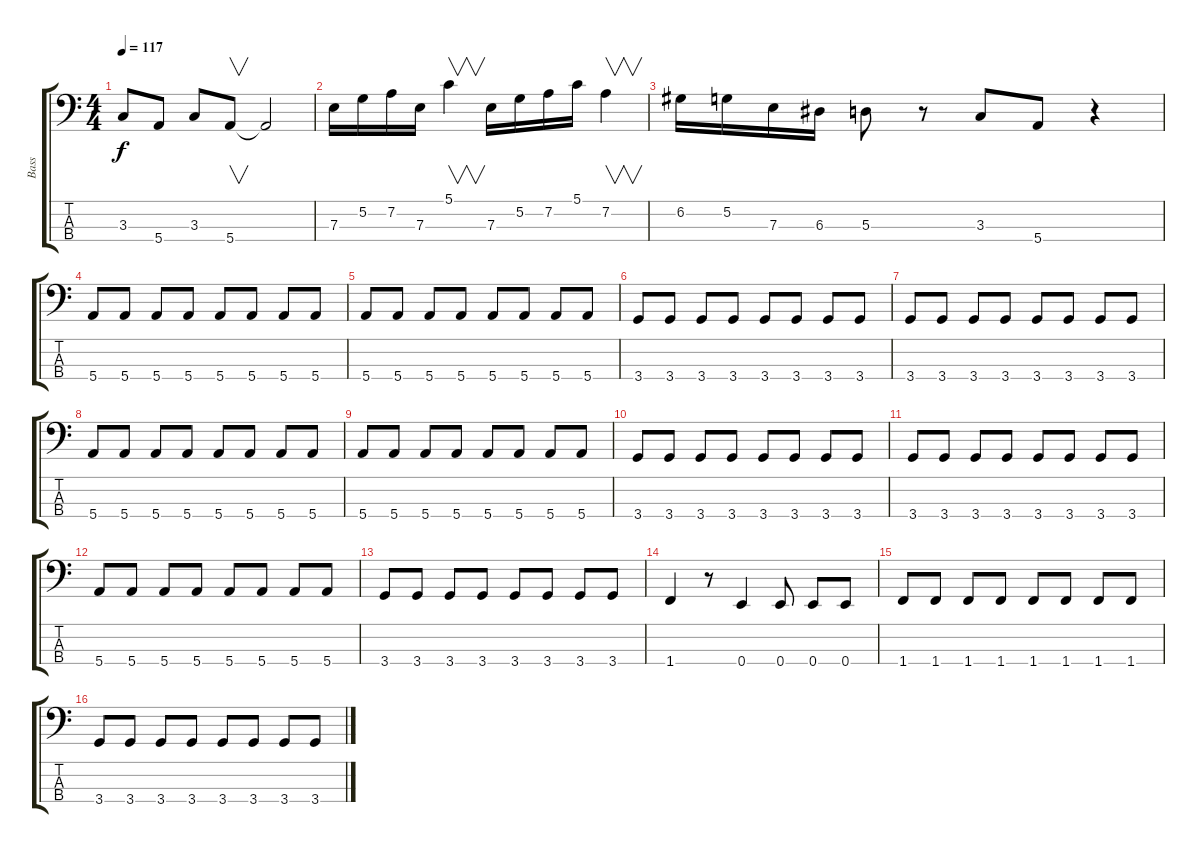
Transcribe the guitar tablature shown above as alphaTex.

\track ("Bass" "Bass") {instrument acousticbass}
\staff {score tabs}
\tuning (G2 D2 A1 E1) {hide}
\ts (4 4)
\tempo 117
\clef f4
\ks c
3.3.8{dy f} 5.4.8 3.3.8 5.4.8{v} 5.4{t}.2 |
7.3.16 5.2.16 7.2.16 7.3.16 5.1.4{v} 7.3.16 5.2.16 7.2.16 5.1.16 7.2.4{v} |
6.2.16 5.2.16 7.3.16 6.3.16 5.3.8 r.8 3.3.8 5.4.8 r.4 |
5.4.8 5.4.8 5.4.8 5.4.8 5.4.8 5.4.8 5.4.8 5.4.8 |
5.4.8 5.4.8 5.4.8 5.4.8 5.4.8 5.4.8 5.4.8 5.4.8 |
3.4.8 3.4.8 3.4.8 3.4.8 3.4.8 3.4.8 3.4.8 3.4.8 |
3.4.8 3.4.8 3.4.8 3.4.8 3.4.8 3.4.8 3.4.8 3.4.8 |
5.4.8 5.4.8 5.4.8 5.4.8 5.4.8 5.4.8 5.4.8 5.4.8 |
5.4.8 5.4.8 5.4.8 5.4.8 5.4.8 5.4.8 5.4.8 5.4.8 |
3.4.8 3.4.8 3.4.8 3.4.8 3.4.8 3.4.8 3.4.8 3.4.8 |
3.4.8 3.4.8 3.4.8 3.4.8 3.4.8 3.4.8 3.4.8 3.4.8 |
5.4.8 5.4.8 5.4.8 5.4.8 5.4.8 5.4.8 5.4.8 5.4.8 |
3.4.8 3.4.8 3.4.8 3.4.8 3.4.8 3.4.8 3.4.8 3.4.8 |
1.4.4 r.8 0.4.4 0.4.8 0.4.8 0.4.8 |
1.4.8 1.4.8 1.4.8 1.4.8 1.4.8 1.4.8 1.4.8 1.4.8 |
3.4.8 3.4.8 3.4.8 3.4.8 3.4.8 3.4.8 3.4.8 3.4.8
